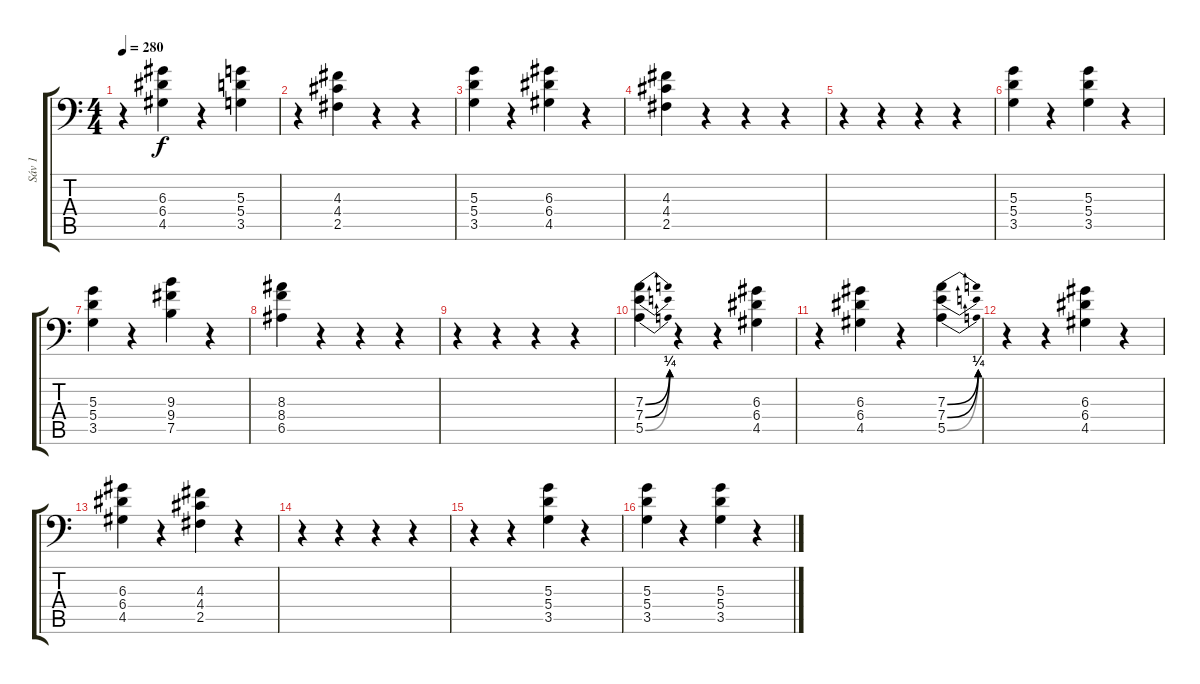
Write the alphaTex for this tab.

\track ("Sáv 1" "Sáv 1") {instrument distortionguitar}
\staff {score tabs}
\tuning (B3 Gb3 D3 A2 E2 A1) {hide}
\ts (4 4)
\tempo 280
\clef f4
\ks c
r.4{dy f} (6.3 6.4 4.5).4 r.4 (5.3 5.4 3.5).4 |
r.4 (4.3 4.4 2.5).4 r.4 r.4 |
(5.3 5.4 3.5).4 r.4 (6.3 6.4 4.5).4 r.4 |
(4.3 4.4 2.5).4 r.4 r.4 r.4 |
r.4 r.4 r.4 r.4 |
(5.3 5.4 3.5).4 r.4 (5.3 5.4 3.5).4 r.4 |
(5.3 5.4 3.5).4 r.4 (9.3 9.4 7.5).4 r.4 |
(8.3 8.4 6.5).4 r.4 r.4 r.4 |
r.4 r.4 r.4 r.4 |
(7.3{be (bend 0 0 60 1)} 7.4{be (bend 0 0 60 1)} 5.5{be (bend 0 0 60 1)}).4 r.4 r.4 (6.3 6.4 4.5).4 |
r.4 (6.3 6.4 4.5).4 r.4 (7.3{be (bend 0 0 60 1)} 7.4{be (bend 0 0 60 1)} 5.5{be (bend 0 0 60 1)}).4 |
r.4 r.4 (6.3 6.4 4.5).4 r.4 |
(6.3 6.4 4.5).4 r.4 (4.3 4.4 2.5).4 r.4 |
r.4 r.4 r.4 r.4 |
r.4 r.4 (5.3 5.4 3.5).4 r.4 |
(5.3 5.4 3.5).4 r.4 (5.3 5.4 3.5).4 r.4
